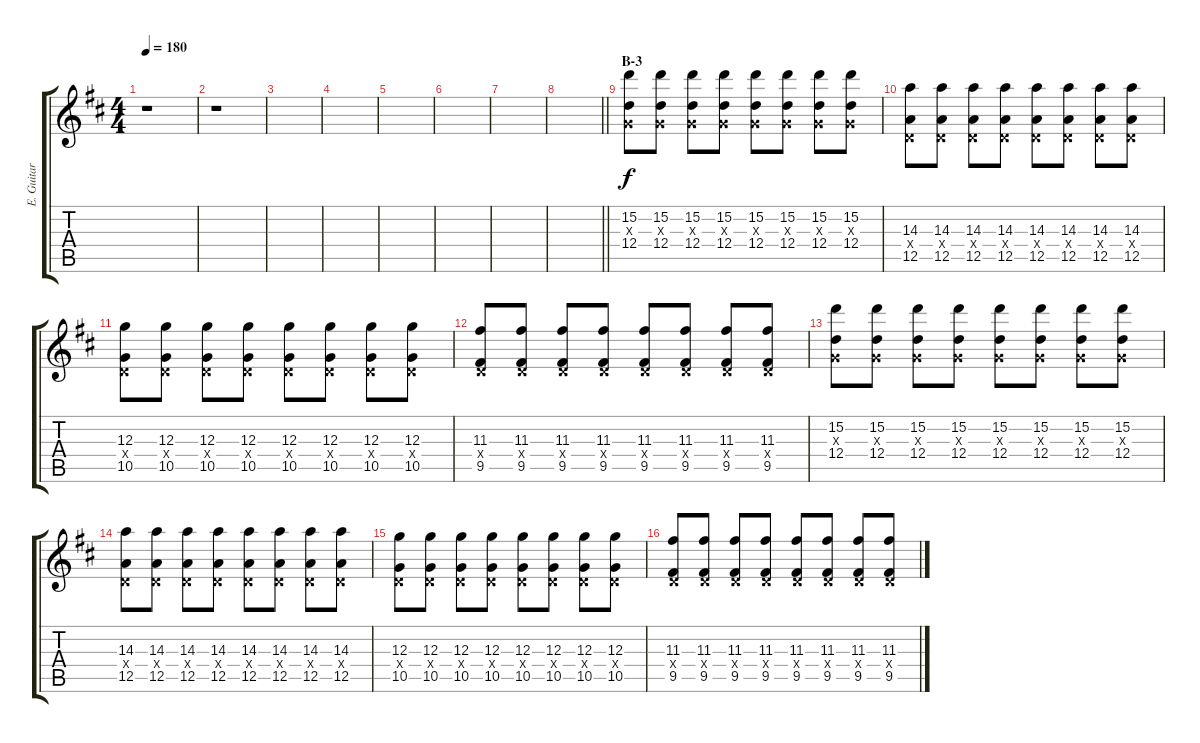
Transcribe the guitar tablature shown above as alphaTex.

\track ("E. Guitar I" "E. Guitar ") {instrument overdrivenguitar}
\staff {score tabs}
\tuning (E4 B3 G3 D3 A2 E2) {hide}
\ts (4 4)
\tempo 180
\clef g2
\ks d
r.1{dy f} |
r.1 |
|
|
|
|
|
\barLineRight lightlight
|
\section ("" "B-3")
(15.2 0.3{x} 12.4).8 (15.2 0.3{x} 12.4).8 (15.2 0.3{x} 12.4).8 (15.2 0.3{x} 12.4).8 (15.2 0.3{x} 12.4).8 (15.2 0.3{x} 12.4).8 (15.2 0.3{x} 12.4).8 (15.2 0.3{x} 12.4).8 |
(14.3 0.4{x} 12.5).8 (14.3 0.4{x} 12.5).8 (14.3 0.4{x} 12.5).8 (14.3 0.4{x} 12.5).8 (14.3 0.4{x} 12.5).8 (14.3 0.4{x} 12.5).8 (14.3 0.4{x} 12.5).8 (14.3 0.4{x} 12.5).8 |
(12.3 0.4{x} 10.5).8 (12.3 0.4{x} 10.5).8 (12.3 0.4{x} 10.5).8 (12.3 0.4{x} 10.5).8 (12.3 0.4{x} 10.5).8 (12.3 0.4{x} 10.5).8 (12.3 0.4{x} 10.5).8 (12.3 0.4{x} 10.5).8 |
(11.3 0.4{x} 9.5).8 (11.3 0.4{x} 9.5).8 (11.3 0.4{x} 9.5).8 (11.3 0.4{x} 9.5).8 (11.3 0.4{x} 9.5).8 (11.3 0.4{x} 9.5).8 (11.3 0.4{x} 9.5).8 (11.3 0.4{x} 9.5).8 |
(15.2 0.3{x} 12.4).8 (15.2 0.3{x} 12.4).8 (15.2 0.3{x} 12.4).8 (15.2 0.3{x} 12.4).8 (15.2 0.3{x} 12.4).8 (15.2 0.3{x} 12.4).8 (15.2 0.3{x} 12.4).8 (15.2 0.3{x} 12.4).8 |
(14.3 0.4{x} 12.5).8 (14.3 0.4{x} 12.5).8 (14.3 0.4{x} 12.5).8 (14.3 0.4{x} 12.5).8 (14.3 0.4{x} 12.5).8 (14.3 0.4{x} 12.5).8 (14.3 0.4{x} 12.5).8 (14.3 0.4{x} 12.5).8 |
(12.3 0.4{x} 10.5).8 (12.3 0.4{x} 10.5).8 (12.3 0.4{x} 10.5).8 (12.3 0.4{x} 10.5).8 (12.3 0.4{x} 10.5).8 (12.3 0.4{x} 10.5).8 (12.3 0.4{x} 10.5).8 (12.3 0.4{x} 10.5).8 |
(11.3 0.4{x} 9.5).8 (11.3 0.4{x} 9.5).8 (11.3 0.4{x} 9.5).8 (11.3 0.4{x} 9.5).8 (11.3 0.4{x} 9.5).8 (11.3 0.4{x} 9.5).8 (11.3 0.4{x} 9.5).8 (11.3 0.4{x} 9.5).8
